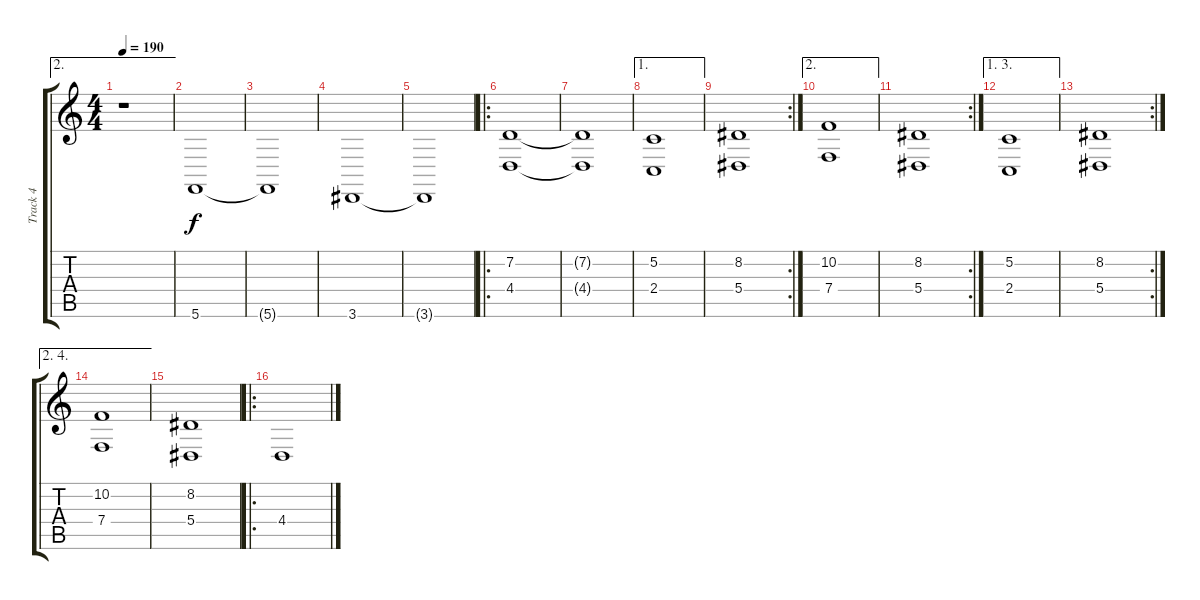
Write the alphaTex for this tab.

\track ("Track 4" "Track 4") {instrument stringensemble2}
\staff {score tabs}
\tuning (C4 G3 Eb3 Bb2 F2 C2) {hide}
\ae 2
\ts (4 4)
\tempo 190
\clef g2
\ks c
r.1{dy f} |
5.6.1 |
5.6{t}.1 |
3.6.1 |
3.6{t}.1 |
\ro
(7.2 4.4).1 |
(7.2{t} 4.4{t}).1 |
\ae 1
(5.2 2.4).1 |
\rc 2
(8.2 5.4).1 |
\ae 2
(10.2 7.4).1 |
\rc 2
(8.2 5.4).1 |
\ae (1 3)
(5.2 2.4).1 |
\rc 2
(8.2 5.4).1 |
\ae (2 4)
(10.2 7.4).1 |
(8.2 5.4).1 |
\ro
4.4.1
